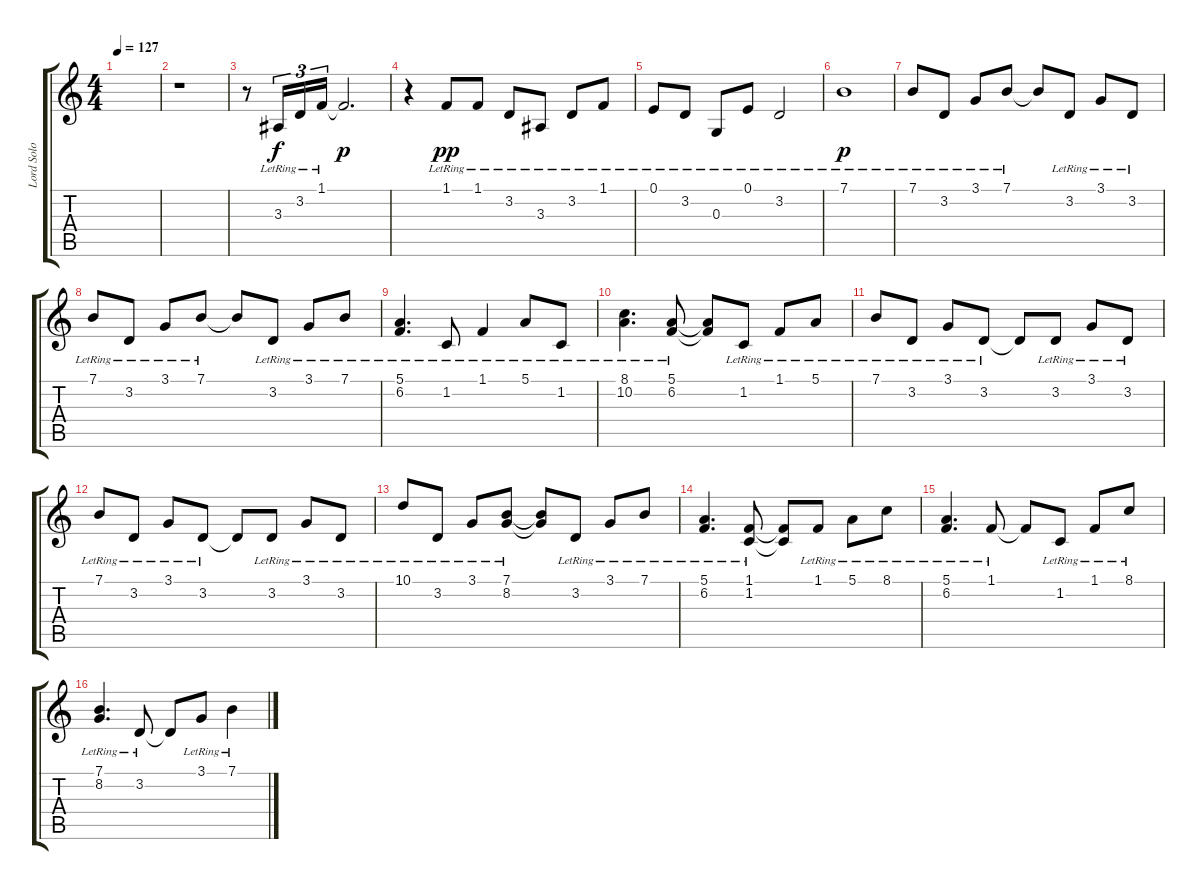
\track ("Lord Solo" "Lord Solo") {instrument acousticgrandpiano}
\staff {score tabs}
\tuning (E4 B3 G3 D3 A2 E2) {hide}
\ts (4 4)
\tempo 127
\clef g2
\ks c
|
r.1 |
r.8 3.3{lr}.16{tu (3 2)} 3.2{lr}.16{tu (3 2)} 1.1{lr}.16{tu (3 2)} 1.1{t}.2{d dy p} |
r.4 1.1{lr}.8{dy pp} 1.1{lr}.8 3.2{lr}.8 3.3{lr}.8 3.2{lr}.8 1.1{lr}.8 |
0.1{lr}.8 3.2{lr}.8 0.3{lr}.8 0.1{lr}.8 3.2{lr}.2 |
7.1{lr}.1{dy p} |
7.1{lr}.8 3.2{lr}.8 3.1{lr}.8 7.1{lr}.8 7.1{t}.8 3.2{lr}.8 3.1{lr}.8 3.2{lr}.8 |
7.1{lr}.8 3.2{lr}.8 3.1{lr}.8 7.1{lr}.8 7.1{t}.8 3.2{lr}.8 3.1{lr}.8 7.1{lr}.8 |
(5.1{lr} 6.2{lr}).4{d} 1.2{lr}.8 1.1{lr}.4 5.1{lr}.8 1.2{lr}.8 |
(8.1{lr} 10.2{lr}).4{d} (5.1{lr} 6.2{lr}).8 (5.1{t} 6.2{t}).8 1.2{lr}.8 1.1{lr}.8 5.1{lr}.8 |
7.1{lr}.8 3.2{lr}.8 3.1{lr}.8 3.2{lr}.8 3.2{t}.8 3.2{lr}.8 3.1{lr}.8 3.2{lr}.8 |
7.1{lr}.8 3.2{lr}.8 3.1{lr}.8 3.2{lr}.8 3.2{t}.8 3.2{lr}.8 3.1{lr}.8 3.2{lr}.8 |
10.1{lr}.8 3.2{lr}.8 3.1{lr}.8 (7.1{lr} 8.2{lr}).8 (7.1{t} 8.2{t}).8 3.2{lr}.8 3.1{lr}.8 7.1{lr}.8 |
(5.1{lr} 6.2{lr}).4{d} (1.1{lr} 1.2{lr}).8 (1.1{t} 1.2{t}).8 1.1{lr}.8 5.1{lr}.8 8.1{lr}.8 |
(5.1{lr} 6.2{lr}).4{d} 1.1{lr}.8 1.1{t}.8 1.2{lr}.8 1.1{lr}.8 8.1{lr}.8 |
(7.1{lr} 8.2{lr}).4{d} 3.2{lr}.8 3.2{t}.8 3.1{lr}.8 7.1{lr}.4
